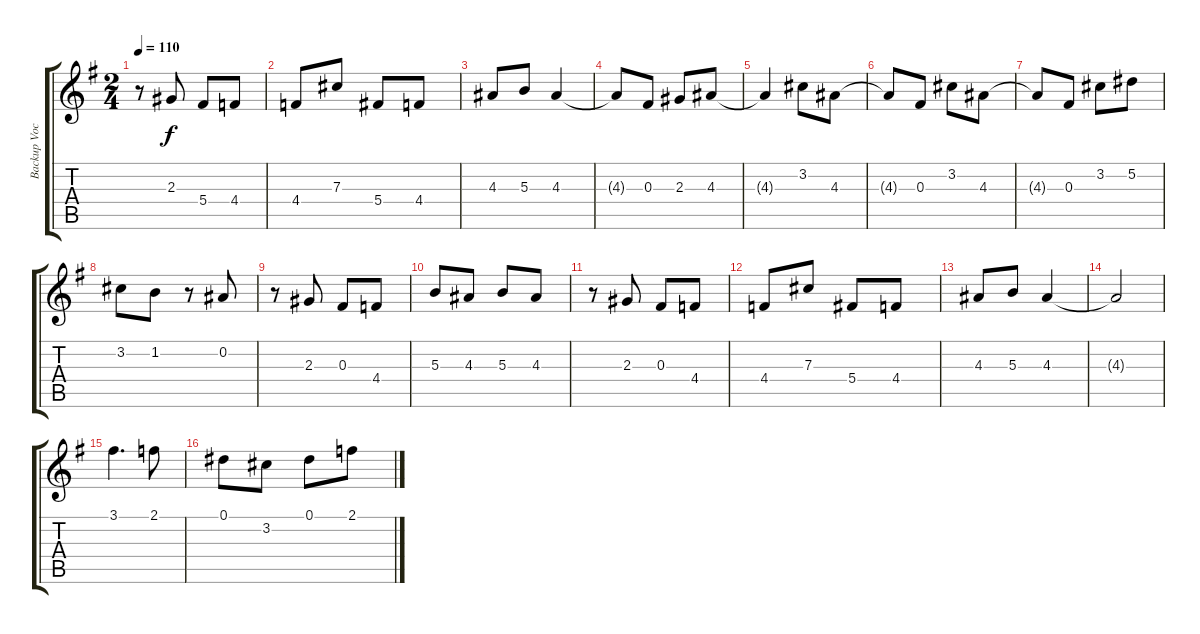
\track ("Backup Vocals" "Backup Voc") {mute instrument overdrivenguitar}
\staff {score tabs}
\tuning (Eb4 Bb3 Gb3 Db3 Ab2 Eb2) {hide}
\ts (2 4)
\tempo 110
\clef g2
\ks g
r.8{dy f} 2.3.8 5.4.8 4.4.8 |
4.4.8 7.3.8 5.4.8 4.4.8 |
4.3.8 5.3.8 4.3.4 |
4.3{t}.8 0.3.8 2.3.8 4.3.8 |
4.3{t}.4 3.2.8 4.3.8 |
4.3{t}.8 0.3.8 3.2.8 4.3.8 |
4.3{t}.8 0.3.8 3.2.8 5.2.8 |
3.2.8 1.2.8 r.8 0.2.8 |
r.8 2.3.8 0.3.8 4.4.8 |
5.3.8 4.3.8 5.3.8 4.3.8 |
r.8 2.3.8 0.3.8 4.4.8 |
4.4.8 7.3.8 5.4.8 4.4.8 |
4.3.8 5.3.8 4.3.4 |
4.3{t}.2 |
3.1.4{d} 2.1.8 |
0.1.8 3.2.8 0.1.8 2.1.8
